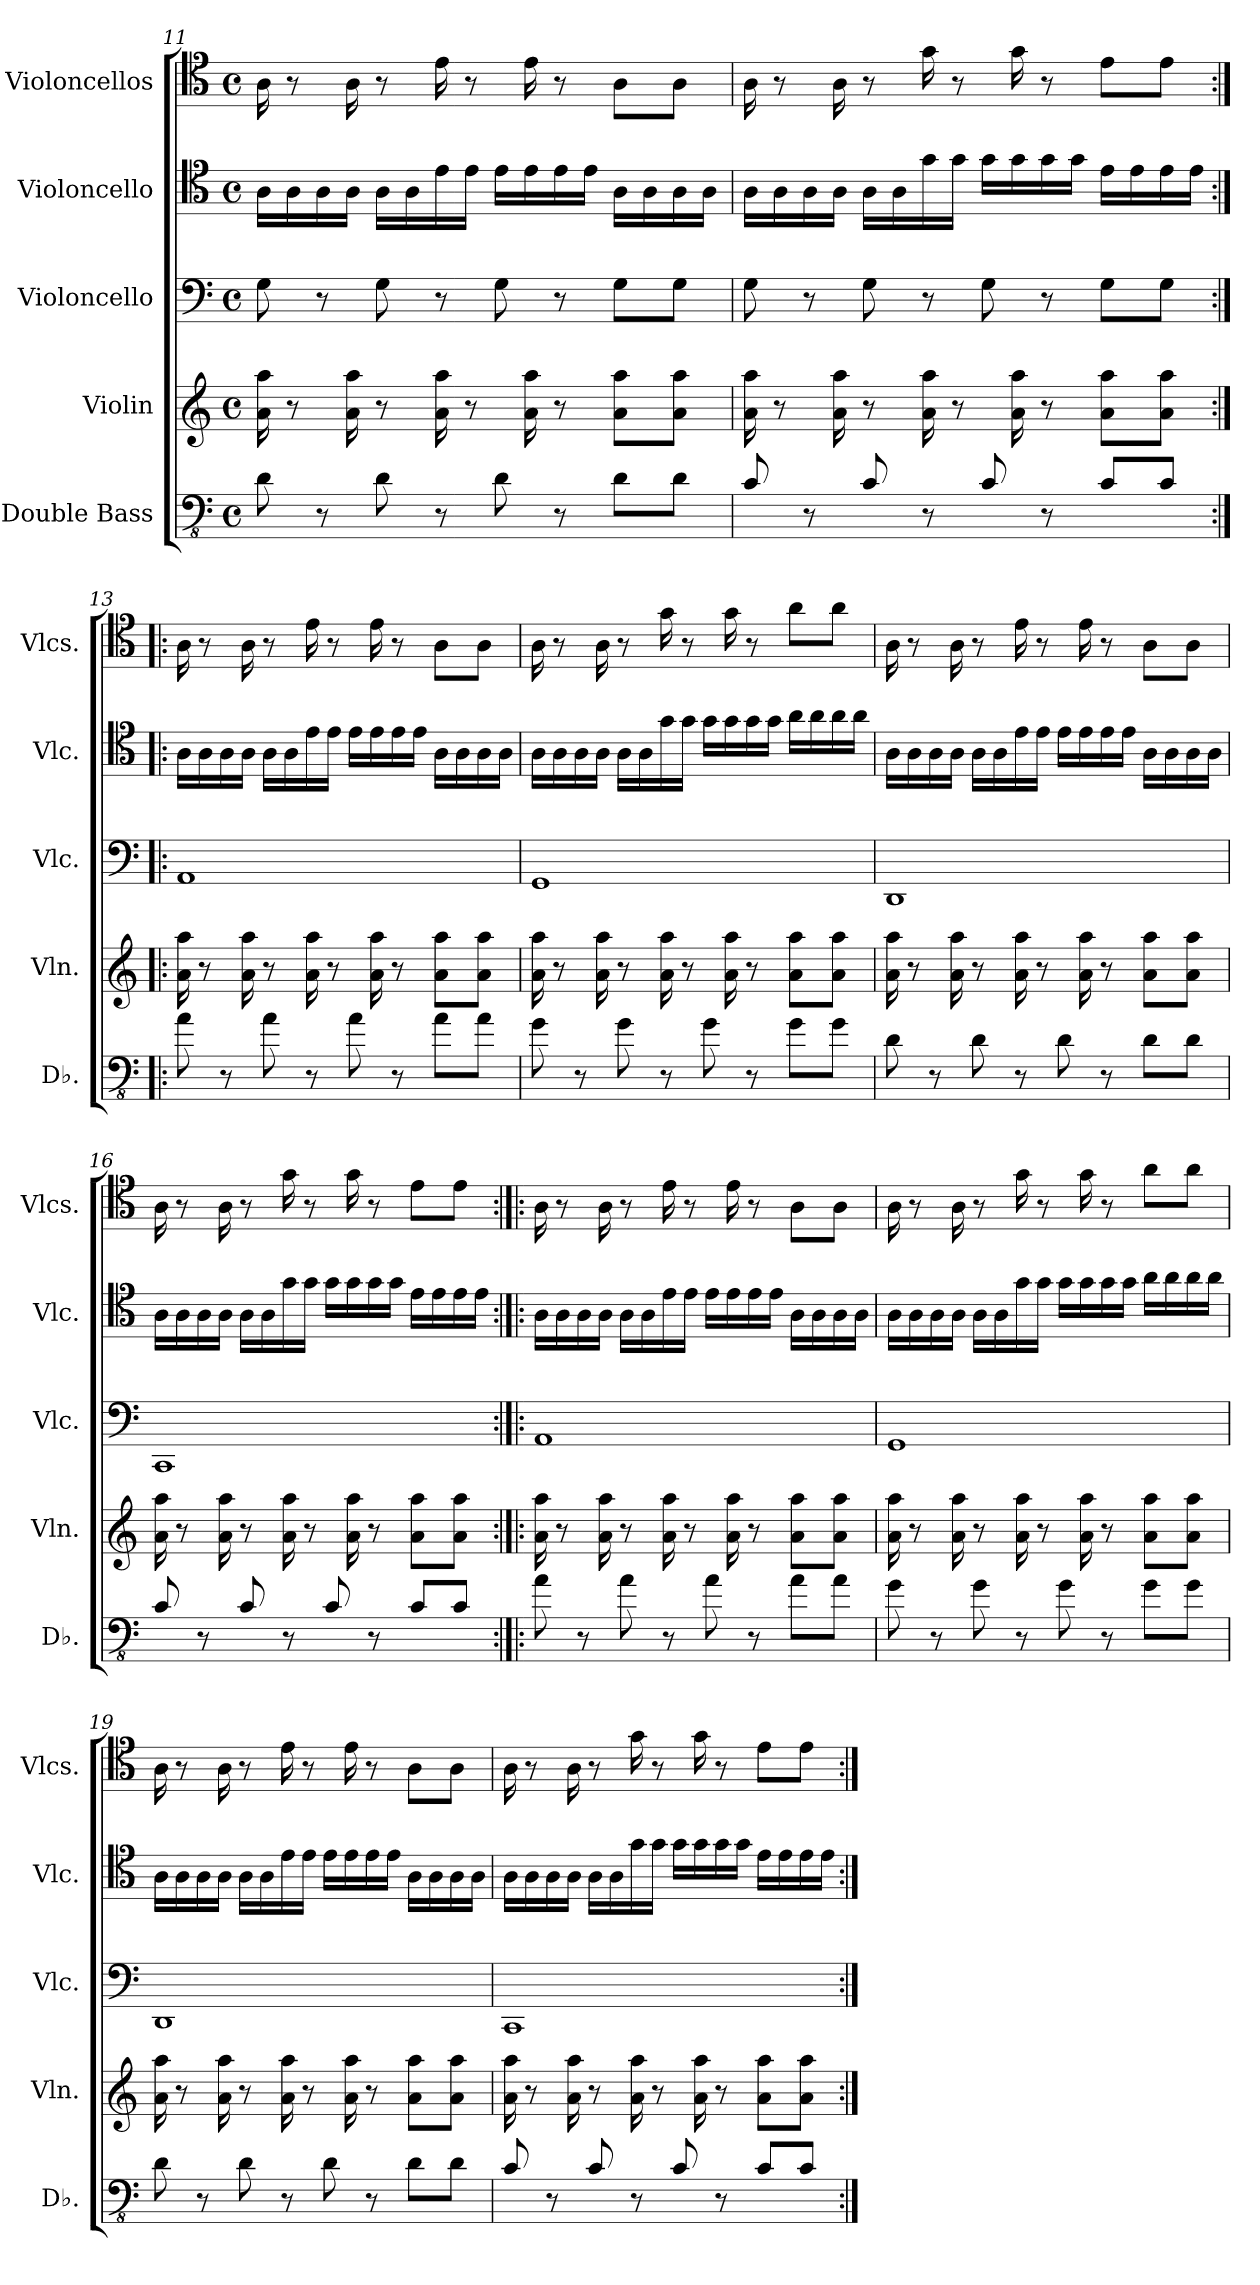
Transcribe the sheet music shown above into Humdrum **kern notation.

**kern	**kern	**kern	**kern	**kern
*part5	*part4	*part3	*part2	*part1
*staff5	*staff4	*staff3	*staff2	*staff1
*I"Double Bass	*I"Violin	*I"Violoncello	*I"Violoncello	*I"Violoncellos
*I'Db.	*I'Vln.	*I'Vlc.	*I'Vlc.	*I'Vlcs.
*clefFv4	*clefG2	*clefF4	*clefC4	*clefC4
*ITrd7c12	*	*	*	*
*k[]	*k[]	*k[]	*k[]	*k[]
*M4/4	*M4/4	*M4/4	*M4/4	*M4/4
*met(c)	*met(c)	*met(c)	*met(c)	*met(c)
=11	=11	=11	=11	=11
8DD\	16a\ 16aa\	8G\	16A\LL	16A\
.	8r	.	16A\	8r
8r	.	8r	16A\	.
.	16a\ 16aa\	.	16A\JJ	16A\
8DD\	8r	8G\	16A\LL	8r
.	.	.	16A\	.
8r	16a\ 16aa\	8r	16e\	16e\
.	8r	.	16e\JJ	8r
8DD\	.	8G\	16e\LL	.
.	16a\ 16aa\	.	16e\	16e\
8r	8r	8r	16e\	8r
.	.	.	16e\JJ	.
8DD\L	8a\ 8aa\L	8G\L	16A\LL	8A\L
.	.	.	16A\	.
8DD\J	8a\ 8aa\J	8G\J	16A\	8A\J
.	.	.	16A\JJ	.
!!LO:LB:g=z
=12	=12	=12	=12	=12
8CC/	16a\ 16aa\	8G\	16A\LL	16A\
.	8r	.	16A\	8r
8r	.	8r	16A\	.
.	16a\ 16aa\	.	16A\JJ	16A\
8CC/	8r	8G\	16A\LL	8r
.	.	.	16A\	.
8r	16a\ 16aa\	8r	16g\	16g\
.	8r	.	16g\JJ	8r
8CC/	.	8G\	16g\LL	.
.	16a\ 16aa\	.	16g\	16g\
8r	8r	8r	16g\	8r
.	.	.	16g\JJ	.
8CC/L	8a\ 8aa\L	8G\L	16e\LL	8e\L
.	.	.	16e\	.
8CC/J	8a\ 8aa\J	8G\J	16e\	8e\J
.	.	.	16e\JJ	.
=13:|!|:	=13:|!|:	=13:|!|:	=13:|!|:	=13:|!|:
8AA\	16a\ 16aa\	1AA	16A\LL	16A\
.	8r	.	16A\	8r
8r	.	.	16A\	.
.	16a\ 16aa\	.	16A\JJ	16A\
8AA\	8r	.	16A\LL	8r
.	.	.	16A\	.
8r	16a\ 16aa\	.	16e\	16e\
.	8r	.	16e\JJ	8r
8AA\	.	.	16e\LL	.
.	16a\ 16aa\	.	16e\	16e\
8r	8r	.	16e\	8r
.	.	.	16e\JJ	.
8AA\L	8a\ 8aa\L	.	16A\LL	8A\L
.	.	.	16A\	.
8AA\J	8a\ 8aa\J	.	16A\	8A\J
.	.	.	16A\JJ	.
!!LO:PB:g=z
=14	=14	=14	=14	=14
8GG\	16a\ 16aa\	1GG	16A\LL	16A\
.	8r	.	16A\	8r
8r	.	.	16A\	.
.	16a\ 16aa\	.	16A\JJ	16A\
8GG\	8r	.	16A\LL	8r
.	.	.	16A\	.
8r	16a\ 16aa\	.	16g\	16g\
.	8r	.	16g\JJ	8r
8GG\	.	.	16g\LL	.
.	16a\ 16aa\	.	16g\	16g\
8r	8r	.	16g\	8r
.	.	.	16g\JJ	.
8GG\L	8a\ 8aa\L	.	16a\LL	8a\L
.	.	.	16a\	.
8GG\J	8a\ 8aa\J	.	16a\	8a\J
.	.	.	16a\JJ	.
=15	=15	=15	=15	=15
8DD\	16a\ 16aa\	1DD	16A\LL	16A\
.	8r	.	16A\	8r
8r	.	.	16A\	.
.	16a\ 16aa\	.	16A\JJ	16A\
8DD\	8r	.	16A\LL	8r
.	.	.	16A\	.
8r	16a\ 16aa\	.	16e\	16e\
.	8r	.	16e\JJ	8r
8DD\	.	.	16e\LL	.
.	16a\ 16aa\	.	16e\	16e\
8r	8r	.	16e\	8r
.	.	.	16e\JJ	.
8DD\L	8a\ 8aa\L	.	16A\LL	8A\L
.	.	.	16A\	.
8DD\J	8a\ 8aa\J	.	16A\	8A\J
.	.	.	16A\JJ	.
!!LO:LB:g=z
=16	=16	=16	=16	=16
8CC/	16a\ 16aa\	1CC	16A\LL	16A\
.	8r	.	16A\	8r
8r	.	.	16A\	.
.	16a\ 16aa\	.	16A\JJ	16A\
8CC/	8r	.	16A\LL	8r
.	.	.	16A\	.
8r	16a\ 16aa\	.	16g\	16g\
.	8r	.	16g\JJ	8r
8CC/	.	.	16g\LL	.
.	16a\ 16aa\	.	16g\	16g\
8r	8r	.	16g\	8r
.	.	.	16g\JJ	.
8CC/L	8a\ 8aa\L	.	16e\LL	8e\L
.	.	.	16e\	.
8CC/J	8a\ 8aa\J	.	16e\	8e\J
.	.	.	16e\JJ	.
=17:|!|:	=17:|!|:	=17:|!|:	=17:|!|:	=17:|!|:
8AA\	16a\ 16aa\	1AA	16A\LL	16A\
.	8r	.	16A\	8r
8r	.	.	16A\	.
.	16a\ 16aa\	.	16A\JJ	16A\
8AA\	8r	.	16A\LL	8r
.	.	.	16A\	.
8r	16a\ 16aa\	.	16e\	16e\
.	8r	.	16e\JJ	8r
8AA\	.	.	16e\LL	.
.	16a\ 16aa\	.	16e\	16e\
8r	8r	.	16e\	8r
.	.	.	16e\JJ	.
8AA\L	8a\ 8aa\L	.	16A\LL	8A\L
.	.	.	16A\	.
8AA\J	8a\ 8aa\J	.	16A\	8A\J
.	.	.	16A\JJ	.
!!LO:PB:g=z
=18	=18	=18	=18	=18
8GG\	16a\ 16aa\	1GG	16A\LL	16A\
.	8r	.	16A\	8r
8r	.	.	16A\	.
.	16a\ 16aa\	.	16A\JJ	16A\
8GG\	8r	.	16A\LL	8r
.	.	.	16A\	.
8r	16a\ 16aa\	.	16g\	16g\
.	8r	.	16g\JJ	8r
8GG\	.	.	16g\LL	.
.	16a\ 16aa\	.	16g\	16g\
8r	8r	.	16g\	8r
.	.	.	16g\JJ	.
8GG\L	8a\ 8aa\L	.	16a\LL	8a\L
.	.	.	16a\	.
8GG\J	8a\ 8aa\J	.	16a\	8a\J
.	.	.	16a\JJ	.
=19	=19	=19	=19	=19
8DD\	16a\ 16aa\	1DD	16A\LL	16A\
.	8r	.	16A\	8r
8r	.	.	16A\	.
.	16a\ 16aa\	.	16A\JJ	16A\
8DD\	8r	.	16A\LL	8r
.	.	.	16A\	.
8r	16a\ 16aa\	.	16e\	16e\
.	8r	.	16e\JJ	8r
8DD\	.	.	16e\LL	.
.	16a\ 16aa\	.	16e\	16e\
8r	8r	.	16e\	8r
.	.	.	16e\JJ	.
8DD\L	8a\ 8aa\L	.	16A\LL	8A\L
.	.	.	16A\	.
8DD\J	8a\ 8aa\J	.	16A\	8A\J
.	.	.	16A\JJ	.
!!LO:LB:g=z
=20	=20	=20	=20	=20
8CC/	16a\ 16aa\	1CC	16A\LL	16A\
.	8r	.	16A\	8r
8r	.	.	16A\	.
.	16a\ 16aa\	.	16A\JJ	16A\
8CC/	8r	.	16A\LL	8r
.	.	.	16A\	.
8r	16a\ 16aa\	.	16g\	16g\
.	8r	.	16g\JJ	8r
8CC/	.	.	16g\LL	.
.	16a\ 16aa\	.	16g\	16g\
8r	8r	.	16g\	8r
.	.	.	16g\JJ	.
8CC/L	8a\ 8aa\L	.	16e\LL	8e\L
.	.	.	16e\	.
8CC/J	8a\ 8aa\J	.	16e\	8e\J
.	.	.	16e\JJ	.
=:|!	=:|!	=:|!	=:|!	=:|!
*-	*-	*-	*-	*-
